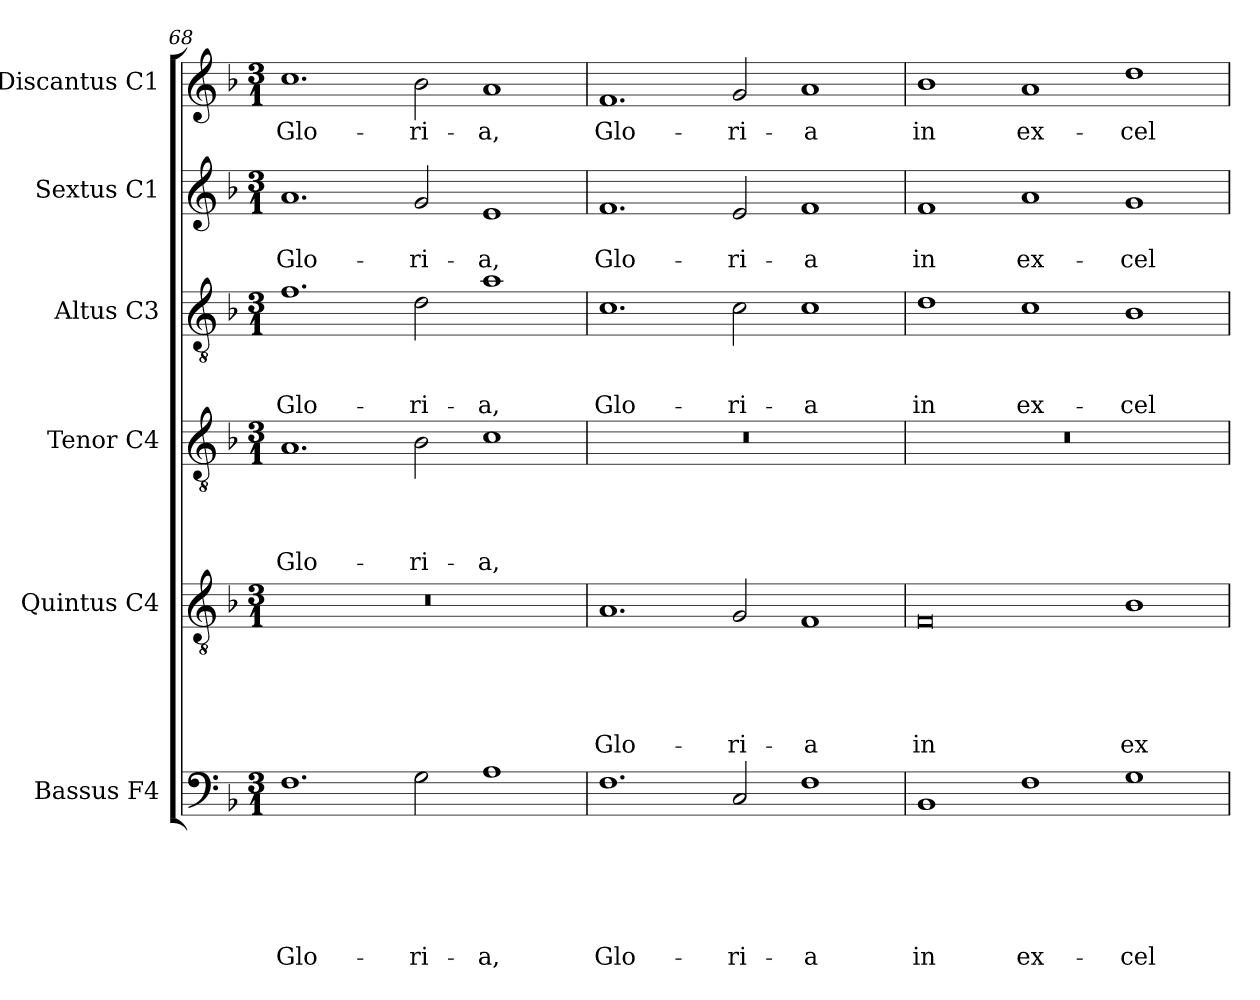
**kern	**text	**text	**text	**text	**text	**text	**kern	**text	**text	**text	**text	**text	**kern	**text	**text	**text	**text	**kern	**text	**text	**text	**kern	**text	**text	**kern	**text
*part6	*part6	*part6	*part6	*part6	*part6	*part6	*part5	*part5	*part5	*part5	*part5	*part5	*part4	*part4	*part4	*part4	*part4	*part3	*part3	*part3	*part3	*part2	*part2	*part2	*part1	*part1
*staff6	*staff6	*staff6	*staff6	*staff6	*staff6	*staff6	*staff5	*staff5	*staff5	*staff5	*staff5	*staff5	*staff4	*staff4	*staff4	*staff4	*staff4	*staff3	*staff3	*staff3	*staff3	*staff2	*staff2	*staff2	*staff1	*staff1
*I"Bassus F4	*	*	*	*	*	*	*I"Quintus C4	*	*	*	*	*	*I"Tenor C4	*	*	*	*	*I"Altus C3	*	*	*	*I"Sextus C1	*	*	*I"Discantus C1	*
*I'B	*	*	*	*	*	*	*	*	*	*	*	*	*I'T	*	*	*	*	*I'A	*	*	*	*	*	*	*I'C	*
*clefF4	*	*	*	*	*	*	*clefGv2	*	*	*	*	*	*clefGv2	*	*	*	*	*clefGv2	*	*	*	*clefG2	*	*	*clefG2	*
*k[b-]	*	*	*	*	*	*	*k[b-]	*	*	*	*	*	*k[b-]	*	*	*	*	*k[b-]	*	*	*	*k[b-]	*	*	*k[b-]	*
*F:	*	*	*	*	*	*	*F:	*	*	*	*	*	*F:	*	*	*	*	*F:	*	*	*	*F:	*	*	*F:	*
*M3/1	*	*	*	*	*	*	*M3/1	*	*	*	*	*	*M3/1	*	*	*	*	*M3/1	*	*	*	*M3/1	*	*	*M3/1	*
=68	=68	=68	=68	=68	=68	=68	=68	=68	=68	=68	=68	=68	=68	=68	=68	=68	=68	=68	=68	=68	=68	=68	=68	=68	=68	=68
!	!	!	!	!	!	!LO:LY:b	!	!	!	!	!	!	!	!	!	!	!LO:LY:b	!	!	!	!LO:LY:b	!	!	!LO:LY:b	!	!LO:LY:b
1.F	.	.	.	.	.	Glo-	0.r	.	.	.	.	.	1.A	.	.	.	Glo-	1.f	.	.	Glo-	1.a	.	Glo-	1.cc	Glo-
!	!	!	!	!	!	!LO:LY:b	!	!	!	!	!	!	!	!	!	!	!LO:LY:b	!	!	!	!LO:LY:b	!	!	!LO:LY:b	!	!LO:LY:b
2G\	.	.	.	.	.	-ri-	.	.	.	.	.	.	2B-\	.	.	.	-ri-	2d\	.	.	-ri-	2g/	.	-ri-	2b-\	-ri-
!	!	!	!	!	!	!LO:LY:b	!	!	!	!	!	!	!	!	!	!	!LO:LY:b	!	!	!	!LO:LY:b	!	!	!LO:LY:b	!	!LO:LY:b
1A	.	.	.	.	.	-a,	.	.	.	.	.	.	1c	.	.	.	-a,	1a	.	.	-a,	1e	.	-a,	1a	-a,
=69	=69	=69	=69	=69	=69	=69	=69	=69	=69	=69	=69	=69	=69	=69	=69	=69	=69	=69	=69	=69	=69	=69	=69	=69	=69	=69
!	!	!	!	!	!	!LO:LY:b	!	!	!	!	!	!LO:LY:b	!	!	!	!	!	!	!	!	!LO:LY:b	!	!	!LO:LY:b	!	!LO:LY:b
1.F	.	.	.	.	.	Glo-	1.A	.	.	.	.	Glo-	0.r	.	.	.	.	1.c	.	.	Glo-	1.f	.	Glo-	1.f	Glo-
!	!	!	!	!	!	!LO:LY:b	!	!	!	!	!	!LO:LY:b	!	!	!	!	!	!	!	!	!LO:LY:b	!	!	!LO:LY:b	!	!LO:LY:b
2C/	.	.	.	.	.	-ri-	2G/	.	.	.	.	-ri-	.	.	.	.	.	2c\	.	.	-ri-	2e/	.	-ri-	2g/	-ri-
!	!	!	!	!	!	!LO:LY:b	!	!	!	!	!	!LO:LY:b	!	!	!	!	!	!	!	!	!LO:LY:b	!	!	!LO:LY:b	!	!LO:LY:b
1F	.	.	.	.	.	-a	1F	.	.	.	.	-a	.	.	.	.	.	1c	.	.	-a	1f	.	-a	1a	-a
=70	=70	=70	=70	=70	=70	=70	=70	=70	=70	=70	=70	=70	=70	=70	=70	=70	=70	=70	=70	=70	=70	=70	=70	=70	=70	=70
!	!	!	!	!	!	!LO:LY:b	!	!	!	!	!	!LO:LY:b	!	!	!	!	!	!	!	!	!LO:LY:b	!	!	!LO:LY:b	!	!LO:LY:b
1BB-	.	.	.	.	.	in	0F	.	.	.	.	in	0.r	.	.	.	.	1d	.	.	in	1f	.	in	1b-	in
!	!	!	!	!	!	!LO:LY:b	!	!	!	!	!	!	!	!	!	!	!	!	!	!	!LO:LY:b	!	!	!LO:LY:b	!	!LO:LY:b
1F	.	.	.	.	.	ex-	.	.	.	.	.	.	.	.	.	.	.	1c	.	.	ex-	1a	.	ex-	1a	ex-
!	!	!	!	!	!	!LO:LY:b	!	!	!	!	!	!LO:LY:b	!	!	!	!	!	!	!	!	!LO:LY:b	!	!	!LO:LY:b	!	!LO:LY:b
1G	.	.	.	.	.	-cel-	1B-	.	.	.	.	ex-	.	.	.	.	.	1B-	.	.	-cel-	1g	.	-cel-	1dd	-cel-
=	=	=	=	=	=	=	=	=	=	=	=	=	=	=	=	=	=	=	=	=	=	=	=	=	=	=
*-	*-	*-	*-	*-	*-	*-	*-	*-	*-	*-	*-	*-	*-	*-	*-	*-	*-	*-	*-	*-	*-	*-	*-	*-	*-	*-
